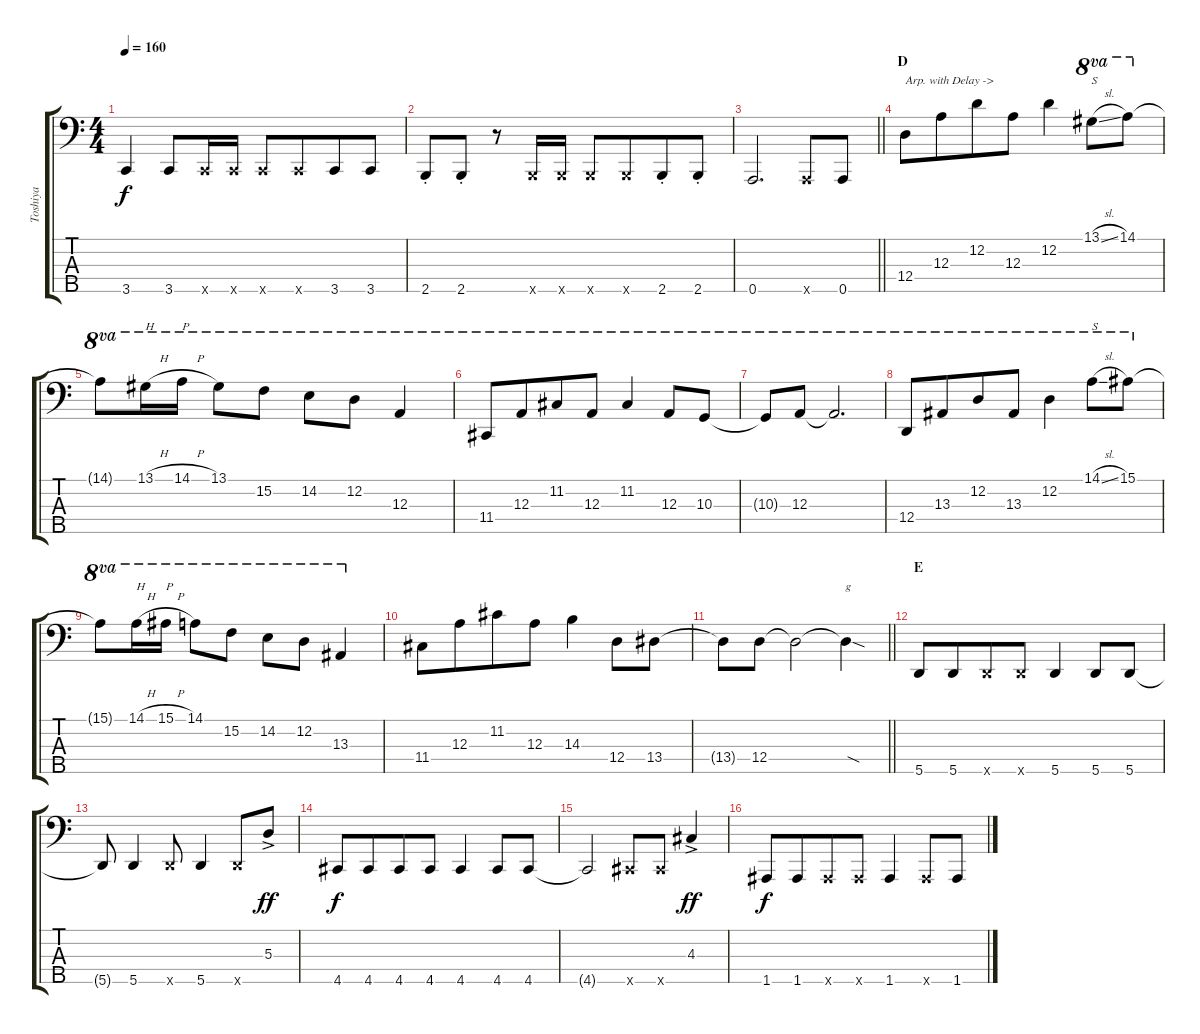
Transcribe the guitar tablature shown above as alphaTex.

\track ("Toshiya" "Toshiya") {instrument slapbass1}
\staff {score tabs}
\tuning (G2 D2 A1 D1 A0) {hide}
\ts (4 4)
\tempo 160
\clef f4
\ks c
3.5.4{dy f} 3.5.8 3.5{x}.16 3.5{x}.16 3.5{x}.8 3.5{x}.8{beam merge} 3.5.8 3.5.8 |
2.5{st}.8 2.5{st}.8 r.8{beam merge} 2.5{x}.16 2.5{x}.16 2.5{x}.8 2.5{x}.8{beam merge} 2.5{st}.8{beam merge} 2.5{st}.8 |
\barLineRight lightlight
0.5.2{d} 0.5{x}.8 0.5.8 |
\section ("" "D")
12.4.8{txt "Arp. with Delay ->" instrument electricbassfinger} 12.3.8{beam merge} 12.2.8 12.3.8 12.2.4 13.1{sl}.8{ot 8va txt "S"} 14.1.8{ot 8va} |
14.1{t}.8{ot 8va} 13.1{h}.16{ot 8va txt "H"} 14.1{h}.16{ot 8va txt "P"} 13.1.8{ot 8va} 15.2.8{ot 8va} 14.2.8{ot 8va} 12.2.8{ot 8va} 12.3.4{ot 8va} |
11.4.8{ot 8va} 12.3.8{ot 8va beam merge} 11.2.8{ot 8va} 12.3.8{ot 8va} 11.2.4{ot 8va} 12.3.8{ot 8va} 10.3.8{ot 8va} |
10.3{t}.8{ot 8va} 12.3.8{ot 8va} 12.3{t}.2{d ot 8va} |
12.4.8{ot 8va} 13.3.8{ot 8va beam merge} 12.2.8{ot 8va} 13.3.8{ot 8va} 12.2.4{ot 8va} 14.1{sl}.8{ot 8va txt "S" beam merge} 15.1.8{ot 8va} |
15.1{t}.8{ot 8va beam merge} 14.1{h}.16{ot 8va txt "H"} 15.1{h}.16{ot 8va txt "P"} 14.1.8{ot 8va} 15.2.8{ot 8va} 14.2.8{ot 8va} 12.2.8{ot 8va} 13.3.4{ot 8va} |
11.4.8 12.3.8{beam merge} 11.2.8 12.3.8 14.3.4 12.4.8{beam merge} 13.4.8 |
\barLineRight lightlight
13.4{t}.8 12.4.8 12.4{t}.2 12.4{sod t}.4{txt "g"} |
\section ("" "E")
5.5.8{instrument slapbass1} 5.5.8{beam merge} 5.5{x}.8 5.5{x}.8 5.5.4 5.5.8 5.5.8 |
5.5{t}.8 5.5.4 5.5{x}.8 5.5.4 5.5{x}.8{beam merge} 5.3{ac}.8{dy ff} |
4.5.8{dy f} 4.5.8{beam merge} 4.5.8 4.5.8 4.5.4 4.5.8 4.5.8 |
4.5{t}.2 4.5{x}.8 4.5{x}.8 4.3{ac}.4{dy ff} |
1.5.8{dy f} 1.5.8{beam merge} 1.5{x}.8 1.5{x}.8 1.5.4 1.5{x}.8{beam merge} 1.5.8
